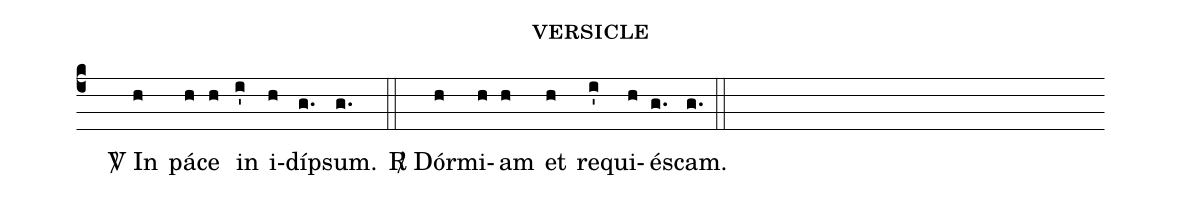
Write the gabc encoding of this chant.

name: versicle;
%%
(c4)()() <sp>V/</sp>~{I}n(h) pá(h)ce(h) in(i') i(h)dí(g.)psum.(g.) (::)
<sp>R/</sp>~Dór(h)mi(h)am(h) et(h) re(i')qui(h)é(g.)scam.(g.) (::)
